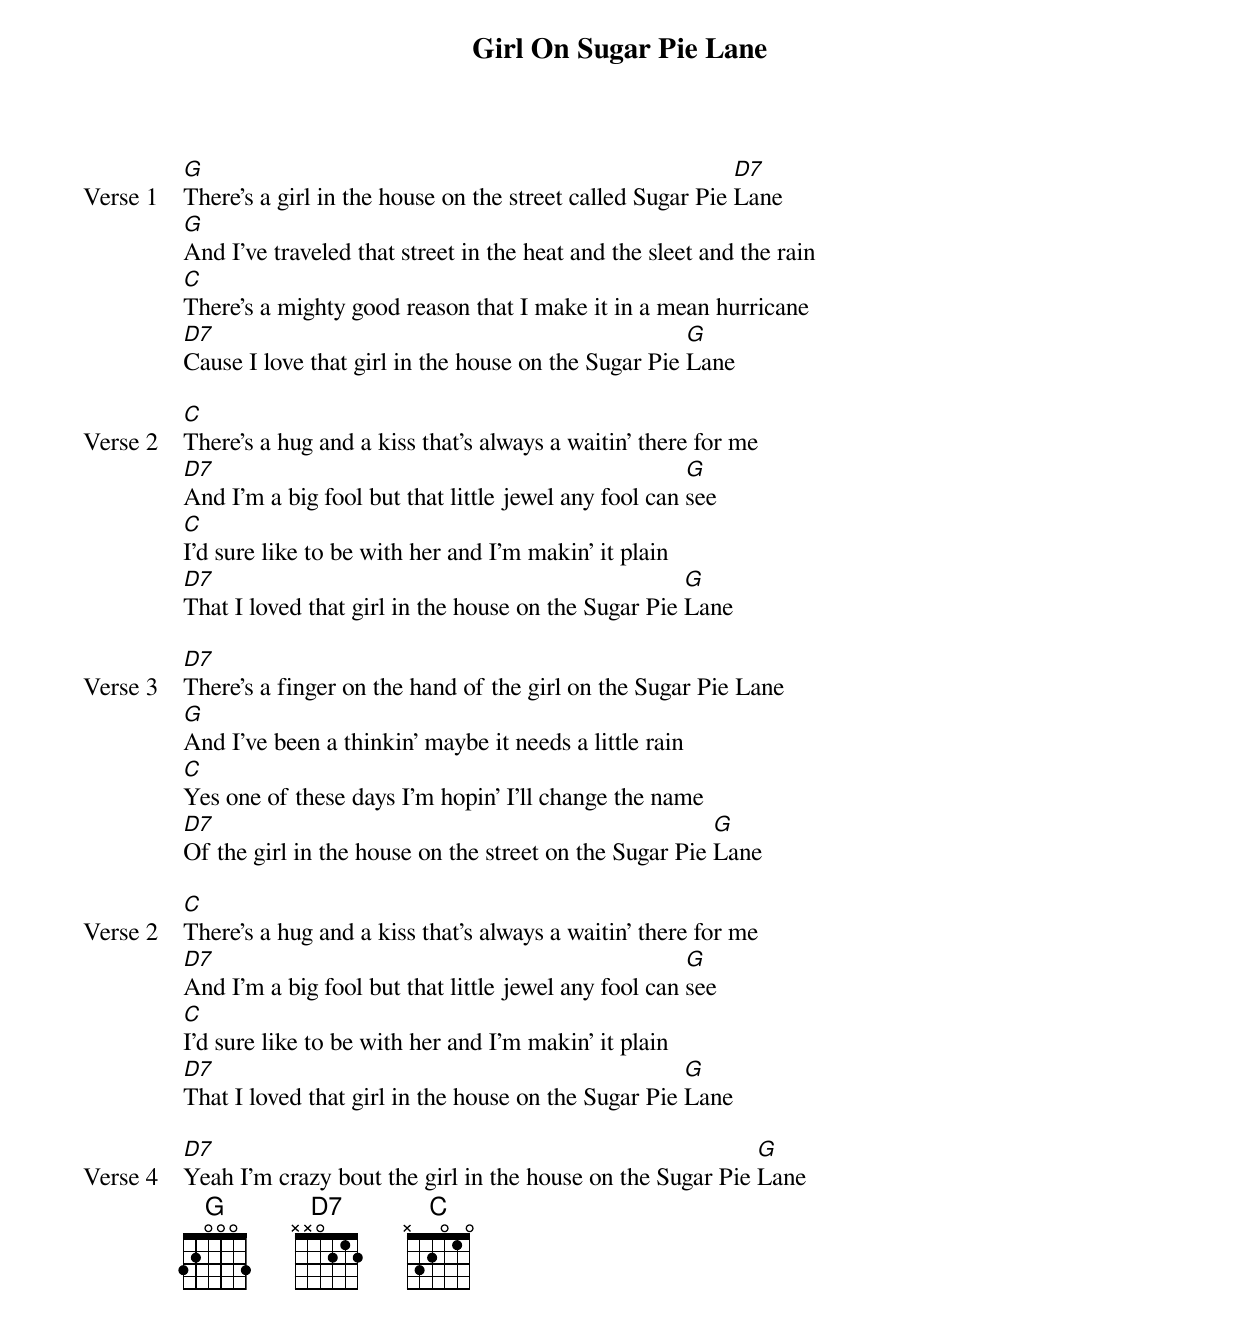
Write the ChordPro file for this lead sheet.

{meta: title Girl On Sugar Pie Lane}
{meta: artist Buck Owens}
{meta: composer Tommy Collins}

{start_of_verse: Verse 1}
[G]There's a girl in the house on the street called Sugar Pie [D7]Lane
[G]And I've traveled that street in the heat and the sleet and the rain
[C]There's a mighty good reason that I make it in a mean hurricane
[D7]Cause I love that girl in the house on the Sugar Pie [G]Lane
{end_of_verse}

{start_of_verse: Verse 2}
[C]There's a hug and a kiss that's always a waitin' there for me
[D7]And I'm a big fool but that little jewel any fool can [G]see
[C]I'd sure like to be with her and I'm makin' it plain
[D7]That I loved that girl in the house on the Sugar Pie [G]Lane
{end_of_verse}

{start_of_verse: Verse 3}
[D7]There's a finger on the hand of the girl on the Sugar Pie Lane
[G]And I've been a thinkin' maybe it needs a little rain
[C]Yes one of these days I'm hopin' I'll change the name
[D7]Of the girl in the house on the street on the Sugar Pie [G]Lane
{end_of_verse}

{start_of_verse: Verse 2}
[C]There's a hug and a kiss that's always a waitin' there for me
[D7]And I'm a big fool but that little jewel any fool can [G]see
[C]I'd sure like to be with her and I'm makin' it plain
[D7]That I loved that girl in the house on the Sugar Pie [G]Lane
{end_of_verse}

{start_of_verse: Verse 4}
[D7]Yeah I'm crazy bout the girl in the house on the Sugar Pie [G]Lane
{end_of_verse}
